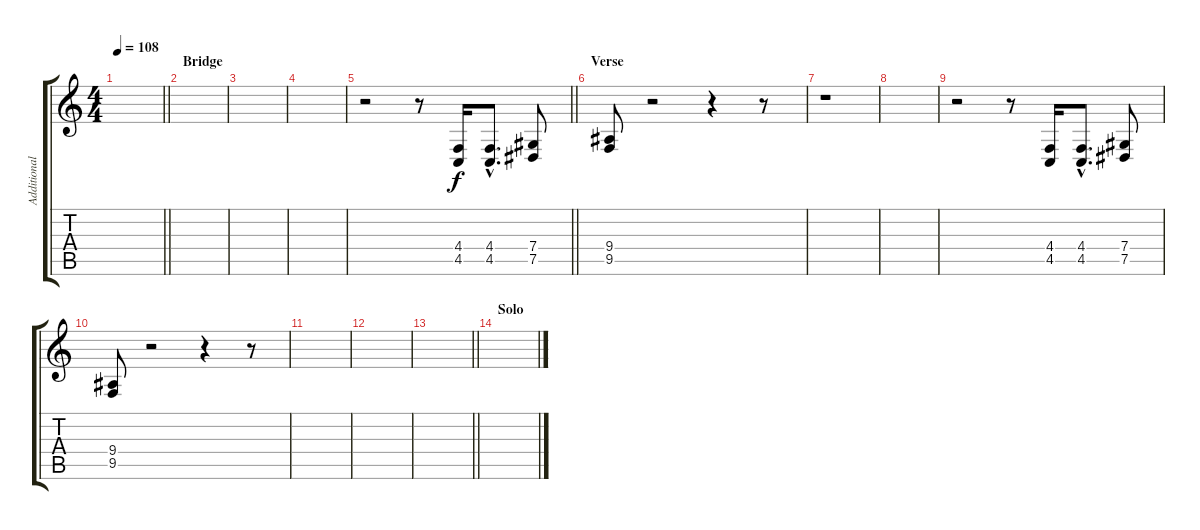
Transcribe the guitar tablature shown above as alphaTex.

\track ("Additional Voices" "Additional") {instrument pad4choir}
\staff {score tabs}
\tuning (Eb4 Bb3 Gb3 Db3 Ab2 Eb2) {hide}
\ts (4 4)
\tempo 108
\clef g2
\barLineRight lightlight
\ks c
|
\section ("" "Bridge")
|
|
|
\barLineRight lightlight
r.2 r.8 (4.4 4.5).16 (4.4{hac} 4.5{hac}).8{d} (7.4 7.5).8 |
\section ("" "Verse")
(9.4 9.5).8 r.2 r.4 r.8 |
r.1 |
|
r.2 r.8 (4.4 4.5).16 (4.4{hac} 4.5{hac}).8{d} (7.4 7.5).8 |
(9.4 9.5).8 r.2 r.4 r.8 |
|
|
\barLineRight lightlight
|
\section ("" "Solo")
